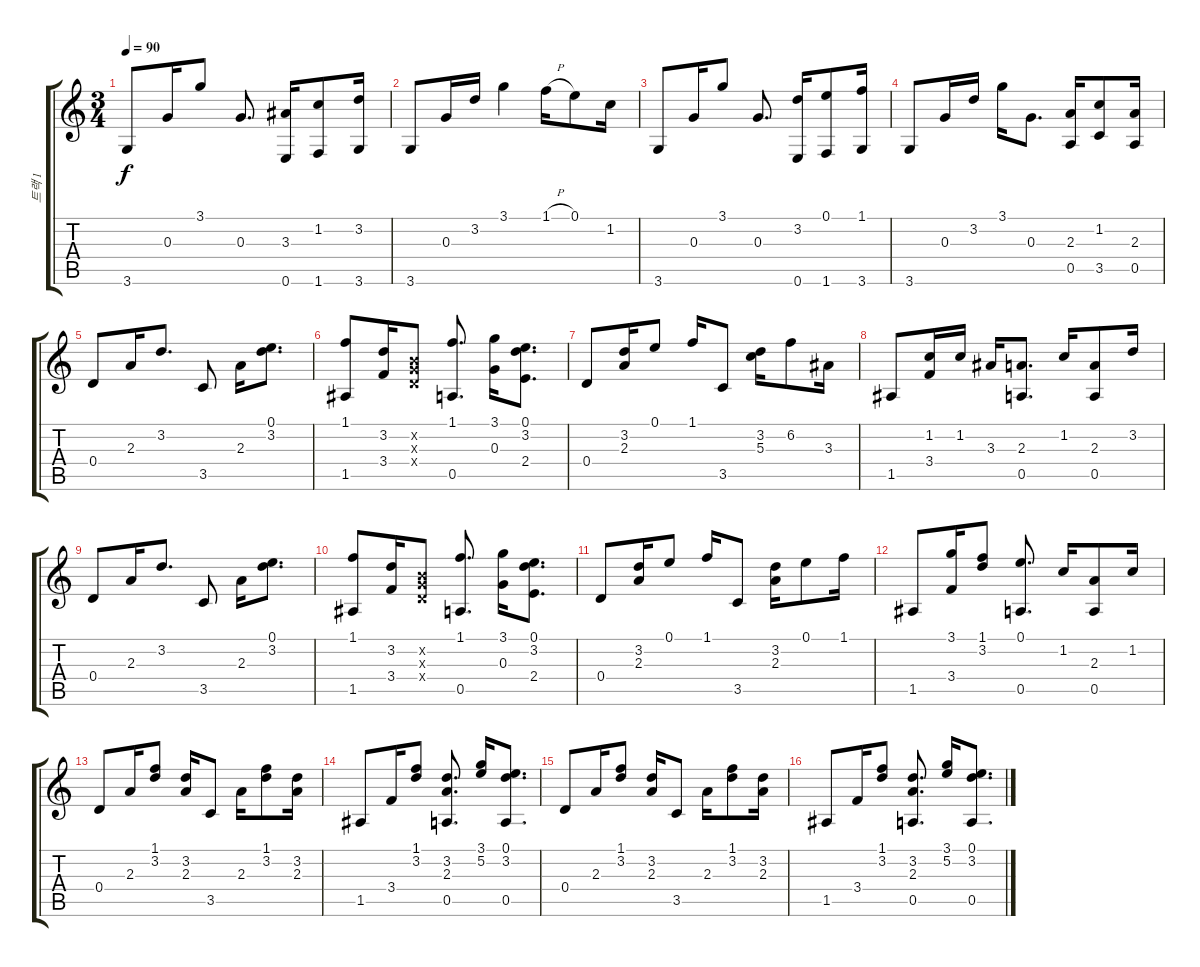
\track ("트랙 1" "트랙 1") {instrument acousticguitarsteel}
\staff {score tabs}
\tuning (E4 B3 G3 D3 A2 E2) {hide}
\ts (3 4)
\tempo 90
\clef g2
\ks c
3.6.8{dy f} 0.3.16 3.1.8 0.3.8{d} (3.3 0.6).16 (1.2 1.6).8 (3.2 3.6).16 |
3.6.8 0.3.16 3.2.16 3.1.4 1.1{h}.16 0.1.8 1.2.16 |
3.6.8 0.3.16 3.1.8 0.3.8{d} (3.2 0.6).16 (0.1 1.6).8 (1.1 3.6).16 |
3.6.8 0.3.16 3.2.16 3.1.16 0.3.8{d} (2.3 0.5).16 (1.2 3.5).8 (2.3 0.5).16 |
0.4.8 2.3.16 3.2.8{d} 3.5.8 2.3.16 (0.1 3.2).8{d} |
(1.1 1.5).8 (3.2 3.4).16 (0.2{x} 0.3{x} 0.4{x}).8 (1.1 0.5).8{d} (3.1 0.3).16 (0.1 3.2 2.4).8{d} |
0.4.8 (3.2 2.3).16 0.1.8 1.1.16 3.5.8 (3.2 5.3).16 6.2.8 3.3.16 |
1.5.8 (1.2 3.4).16 1.2.16 3.3.16 (2.3 0.5).8{d} 1.2.16 (2.3 0.5).8 3.2.16 |
0.4.8 2.3.16 3.2.8{d} 3.5.8 2.3.16 (0.1 3.2).8{d} |
(1.1 1.5).8 (3.2 3.4).16 (0.2{x} 0.3{x} 0.4{x}).8 (1.1 0.5).8{d} (3.1 0.3).16 (0.1 3.2 2.4).8{d} |
0.4.8 (3.2 2.3).16 0.1.8 1.1.16 3.5.8 (3.2 2.3).16 0.1.8 1.1.16 |
1.5.8 (3.1 3.4).16 (1.1 3.2).8 (0.1 0.5).8{d} 1.2.16 (2.3 0.5).8 1.2.16 |
0.4.8 2.3.16 (1.1 3.2).8 (3.2 2.3).16 3.5.8 2.3.16 (1.1 3.2).8 (3.2 2.3).16 |
1.5.8 3.4.16 (1.1 3.2).8 (3.2 2.3 0.5).8{d} (3.1 5.2).16 (0.1 3.2 0.5).8{d} |
0.4.8 2.3.16 (1.1 3.2).8 (3.2 2.3).16 3.5.8 2.3.16 (1.1 3.2).8 (3.2 2.3).16 |
1.5.8 3.4.16 (1.1 3.2).8 (3.2 2.3 0.5).8{d} (3.1 5.2).16 (0.1 3.2 0.5).8{d}
